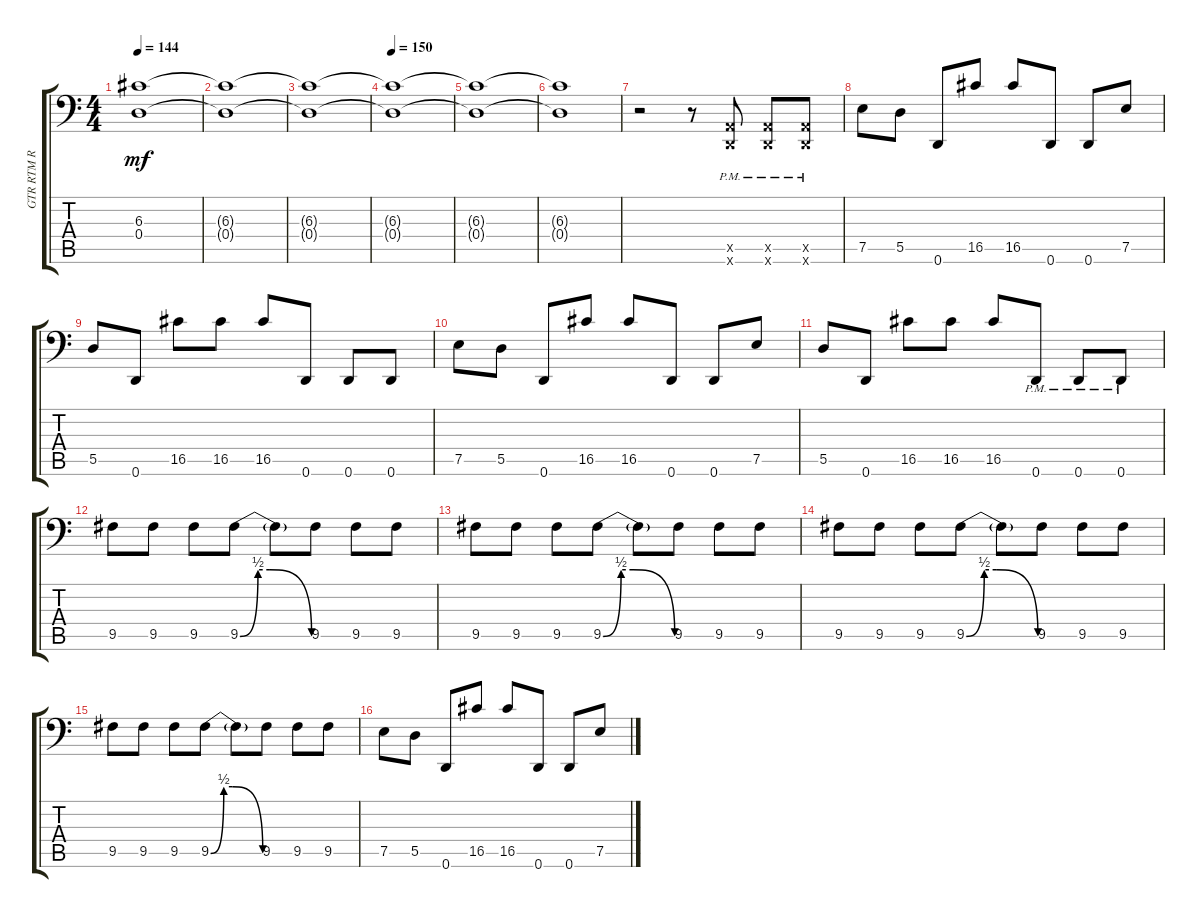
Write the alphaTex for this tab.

\track ("GTR RTM R" "GTR RTM R") {instrument overdrivenguitar}
\staff {score tabs}
\tuning (E3 C3 G2 D2 A1 D1) {hide}
\ts (4 4)
\tempo 144
\clef f4
\ks c
(6.3{t} 0.4{t}).1{dy mf} |
(6.3{t} 0.4{t}).1 |
(6.3{t} 0.4{t}).1 |
\tempo 150
(6.3{t} 0.4{t}).1 |
(6.3{t} 0.4{t}).1 |
(6.3{t} 0.4{t}).1 |
r.2 r.8 (0.5{pm x} 0.6{pm x}).8 (0.5{pm x} 0.6{pm x}).8 (0.5{pm x} 0.6{pm x}).8 |
7.5.8 5.5.8 0.6.8 16.5.8 16.5.8 0.6.8 0.6.8 7.5.8 |
5.5.8 0.6.8 16.5.8 16.5.8 16.5.8 0.6.8 0.6.8 0.6.8 |
7.5.8 5.5.8 0.6.8 16.5.8 16.5.8 0.6.8 0.6.8 7.5.8 |
5.5.8 0.6.8 16.5.8 16.5.8 16.5.8 0.6{pm}.8 0.6{pm}.8 0.6{pm}.8 |
9.5.8 9.5.8 9.5.8 9.5{be (custom 0 0 15 2 25 2 60 0 60 0)}.8 9.5{t}.8 9.5.8 9.5.8 9.5.8 |
9.5.8 9.5.8 9.5.8 9.5{be (custom 0 0 15 2 25 2 60 0 60 0)}.8 9.5{t}.8 9.5.8 9.5.8 9.5.8 |
9.5.8 9.5.8 9.5.8 9.5{be (custom 0 0 15 2 25 2 60 0 60 0)}.8 9.5{t}.8 9.5.8 9.5.8 9.5.8 |
9.5.8 9.5.8 9.5.8 9.5{be (custom 0 0 15 2 25 2 60 0 60 0)}.8 9.5{t}.8 9.5.8 9.5.8 9.5.8 |
7.5.8 5.5.8 0.6.8 16.5.8 16.5.8 0.6.8 0.6.8 7.5.8
